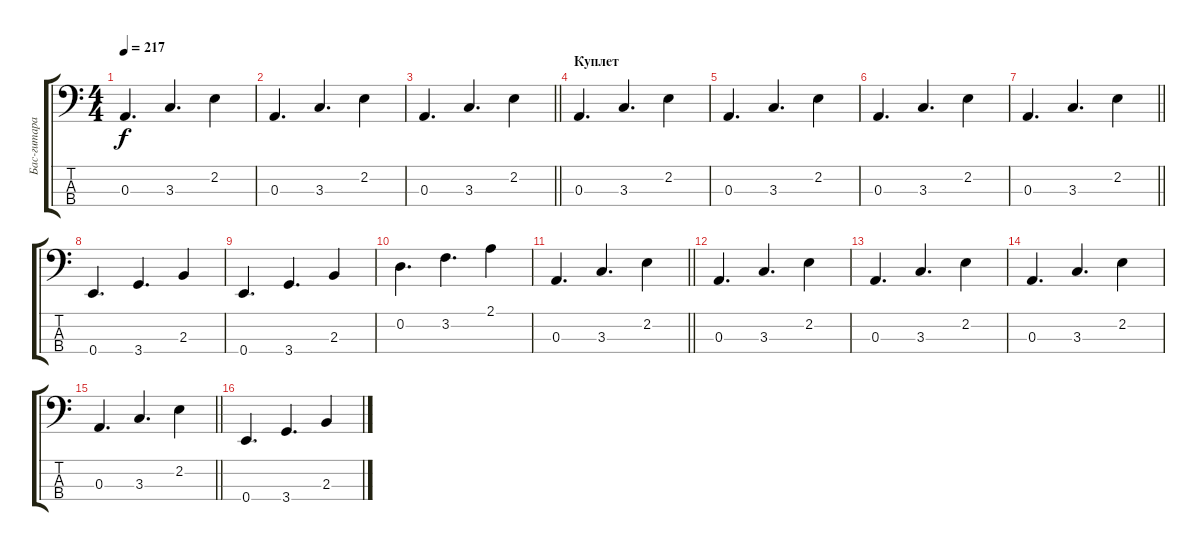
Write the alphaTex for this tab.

\track ("Бас-гитара" "Бас-гитара") {instrument electricbassfinger}
\staff {score tabs}
\tuning (G2 D2 A1 E1) {hide}
\ts (4 4)
\tempo 217
\clef f4
\ks c
0.3.4{d dy f} 3.3.4{d} 2.2.4 |
0.3.4{d} 3.3.4{d} 2.2.4 |
\barLineRight lightlight
0.3.4{d} 3.3.4{d} 2.2.4 |
\section ("" "Куплет")
0.3.4{d} 3.3.4{d} 2.2.4 |
0.3.4{d} 3.3.4{d} 2.2.4 |
0.3.4{d} 3.3.4{d} 2.2.4 |
\barLineRight lightlight
0.3.4{d} 3.3.4{d} 2.2.4 |
0.4.4{d} 3.4.4{d} 2.3.4 |
0.4.4{d} 3.4.4{d} 2.3.4 |
0.2.4{d} 3.2.4{d} 2.1.4 |
\barLineRight lightlight
0.3.4{d} 3.3.4{d} 2.2.4 |
0.3.4{d} 3.3.4{d} 2.2.4 |
0.3.4{d} 3.3.4{d} 2.2.4 |
0.3.4{d} 3.3.4{d} 2.2.4 |
\barLineRight lightlight
0.3.4{d} 3.3.4{d} 2.2.4 |
0.4.4{d} 3.4.4{d} 2.3.4
